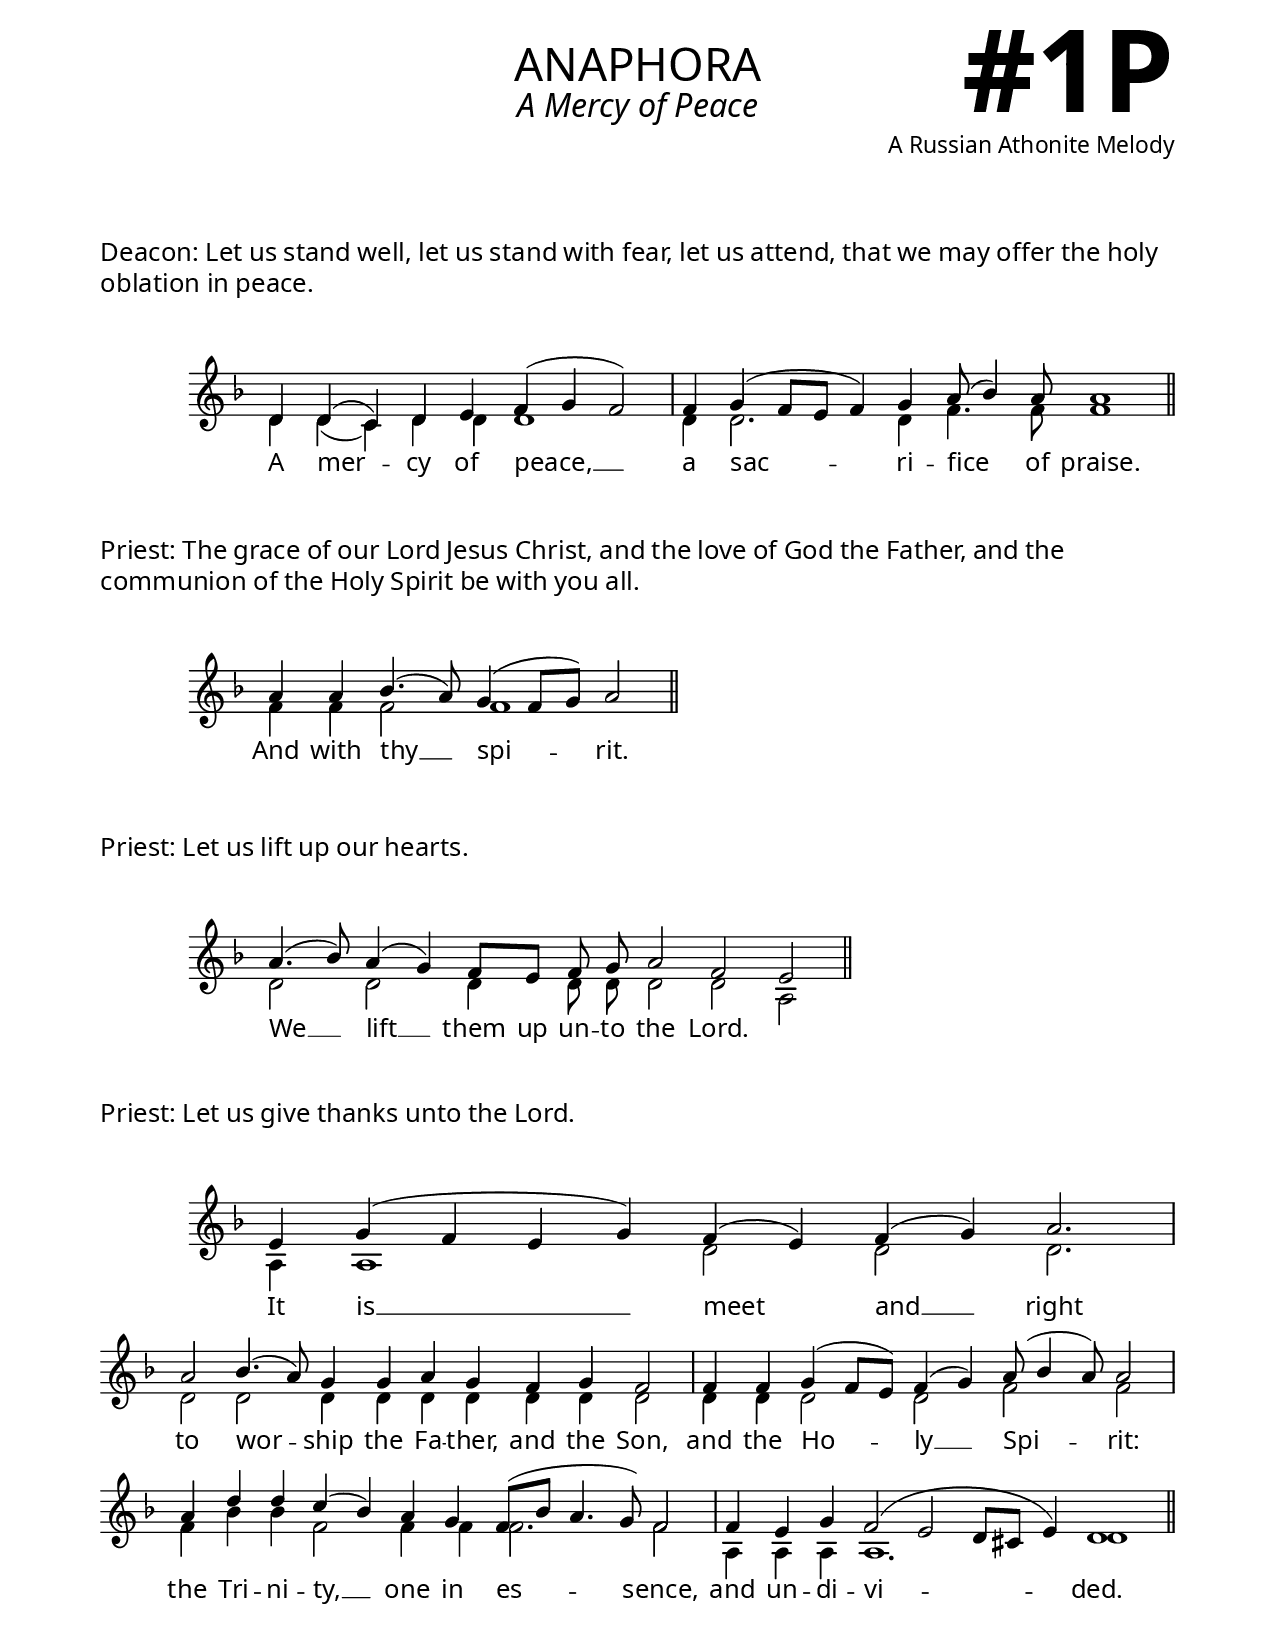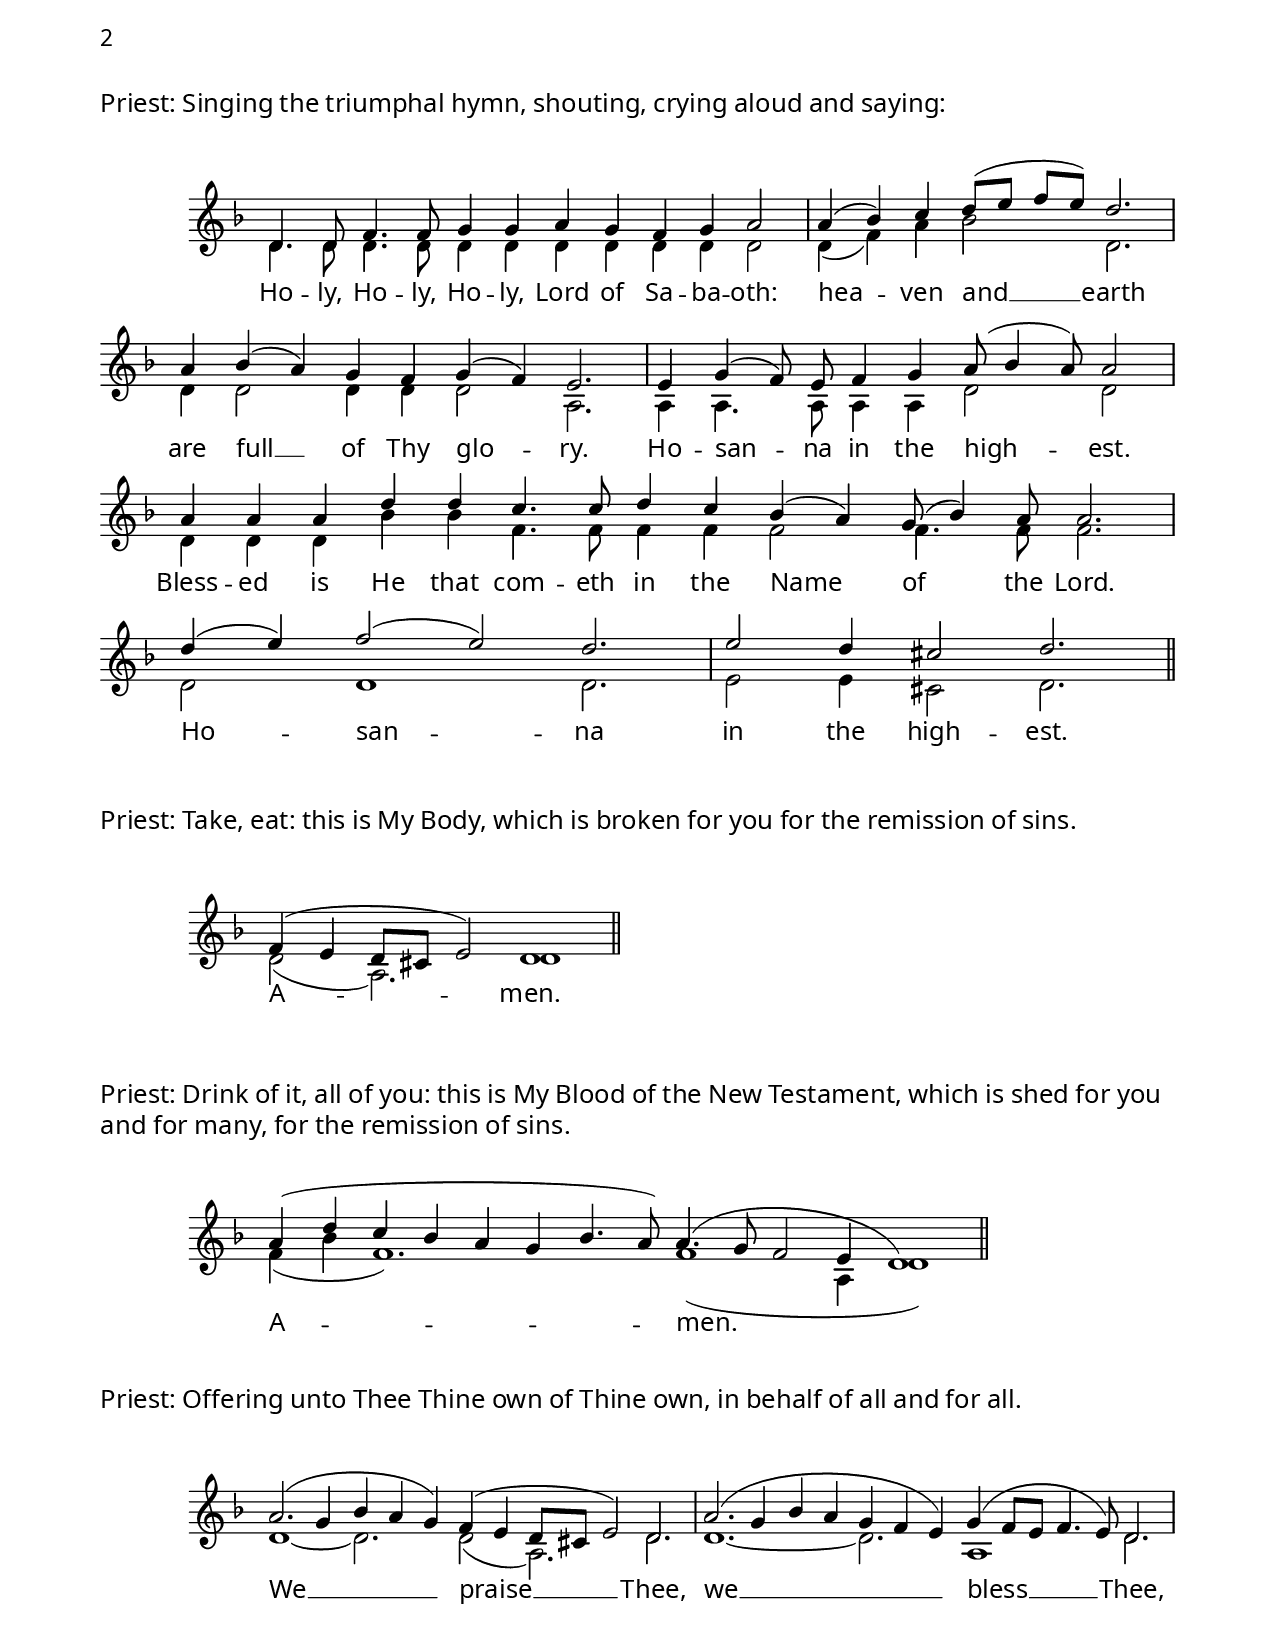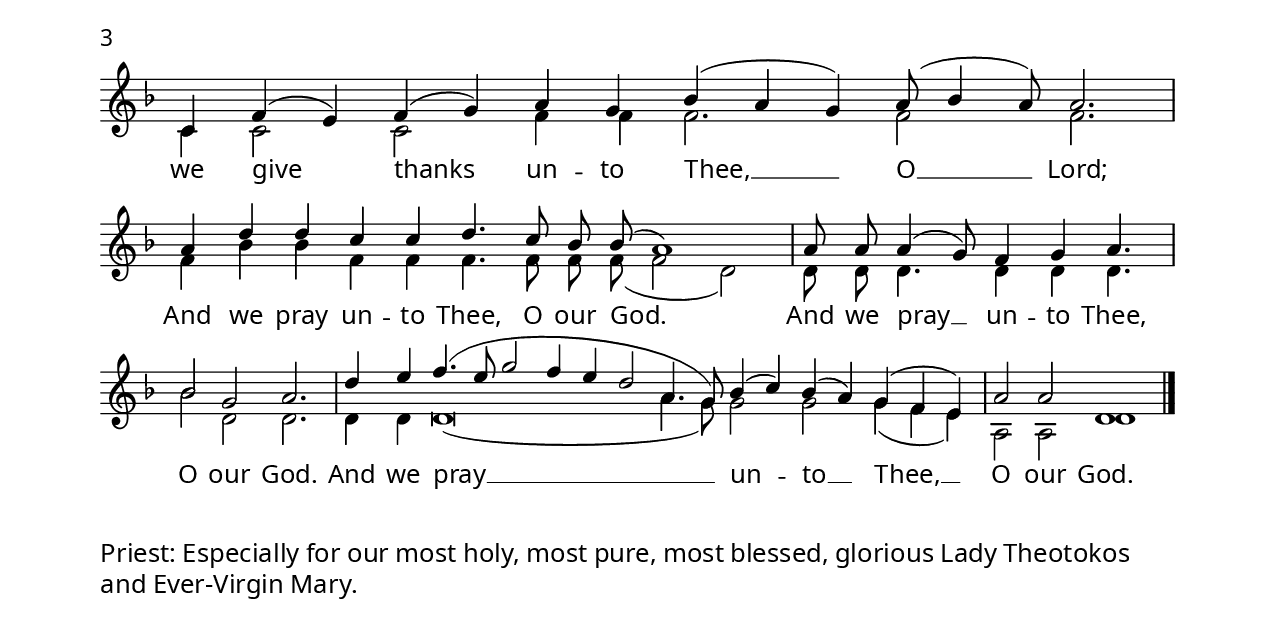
\version "2.24.4"

\header {
    title = "anaphora"
    subtitle = "A Mercy of Peace"
    composer = "A Russian Athonite Melody"
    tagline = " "
}


bindernumber = \markup {
    \override #'(font-name . "Goudy Old Style Bold")

    \fontsize #14 "#1P" 
     }


subTitleFont = \markup {\fill-line {
                \fontsize #3 \override #'(font-name . "EB Garamond Italic")
                \fromproperty #'header:subtitle
                }}

titleFont = \markup {\fill-line {
                \fontsize #8 \caps
                \override #'(font-name . "EB Garamond")
                \fromproperty #'header:title
                }}

\paper {
    #(set-paper-size "letter")
    page-breaking = #ly:optimal-breaking
    ragged-last-bottom = ##t
    right-margin = 17\mm
    left-margin = 17\mm
    #(define fonts
        (set-global-fonts
            #:roman "EB Garamond SemiBold"
    ))
    bookTitleMarkup = \markup \null
    oddHeaderMarkup = \markup {
        \override #'(baseline-skip . 3.5) \fill-line {
            \if \on-first-page  %version 2.23.4
            % \raise #8 \fromproperty #'header:dedication % to ajust and uncomment for dedication
            \if \on-first-page %version 2.23.4
            \raise #3 % to ajust
            \column {
                \titleFont
                \subTitleFont
                \fill-line {
                \smaller \bold
                \fromproperty #'header:subsubtitle
                }
                \fill-line {
                \large \override #'(font-name . "EB Garamond")
                \fromproperty #'header:poet
                { \large \bold \fromproperty #'header:instrument }
                \override #'(font-name . "EB Garamond Medium") \fromproperty #'header:composer
                }
                \fill-line {
                \fromproperty #'header:meter
                \fromproperty #'header:arranger
                }
            }
            \if \on-first-page
                \right-align \bindernumber

        }
        \raise #5
        \if \should-print-page-number %version 2.23.4
        % \if \should-print-page-number  %version 2.23.3
        \fromproperty #'page:page-number-string
    }
    evenHeaderMarkup = \oddHeaderMarkup

}

#(define-markup-command (ebregular layout props text)
   (markup?)
   (interpret-markup layout props
     (markup #:override '(font-name . "EB Garamond") text )))

\markup \vspace #2
\markup \wordwrap {\larger {  Deacon: \ebregular{Let us stand well, let us stand with fear, let us attend, that we may offer the holy oblation in peace.}}}
\markup \vspace #1


\version "2.24.4"




keyTime = { \key f \major}
cadenzaMeasure = {
  \cadenzaOff
  \partial 1024 s1024
  \cadenzaOn

}

SopMusic    = \relative { 
    \override Score.BarNumber.break-visibility = #all-visible
    \cadenzaOn
    d'4 d( c) d e f( g f2) \cadenzaMeasure
    f4 g( f8[ e] f4) g a8( bes4) a8 a1 \cadenzaMeasure \section
}

BassMusic   = \relative {
    \override Score.BarNumber.break-visibility = #all-visible
    \cadenzaOn
    d'4 d( c) d d d1 \cadenzaMeasure
    d4 d2. d4 f4. f8 f1 \cadenzaMeasure \section

}

VerseOne = \lyricmode {
    A mer -- cy of peace, __
    a sac -- ri -- fice of praise.
    }


\score {
    \new Staff \with {midiInstrument = "choir aahs"} <<
        \clef "treble"
        \new Voice = "Sop"  { \voiceOne \keyTime \SopMusic}
        \new Voice = "Bass"  { \voiceTwo \keyTime \BassMusic}

        \new Lyrics \lyricsto "Sop" { \VerseOne }
    >>
    \layout {
    \context {
        \Score
            \omit BarNumber
            \override SpacingSpanner.common-shortest-duration = #(ly:make-moment 1/16)
    }
    \context {
        \Staff
            \remove Time_signature_engraver
    }
    \context {
        \Lyrics
            \override LyricSpace.minimum-distance = #1.0
    }
    }
    \midi {
        \tempo 4 = 120
    }
}







\markup \vspace #1
\markup \wordwrap {\larger {  Priest: \ebregular{The grace of our Lord Jesus Christ, and the love of God the Father, and the communion of the Holy Spirit be with you all.}}}
\markup \vspace #1

\version "2.24.4"




keyTime = { \key f \major}
cadenzaMeasure = {
  \cadenzaOff
  \partial 1024 s1024
  \cadenzaOn

}

SopMusic    = \relative { 
    \override Score.BarNumber.break-visibility = #all-visible
    \cadenzaOn
    a'4 a bes4.( a8) g4( f8[ g]) a2 \cadenzaMeasure \section

}

BassMusic   = \relative {
    \override Score.BarNumber.break-visibility = #all-visible
    \cadenzaOn
    f'4 f f2 f1 \cadenzaMeasure \section
}

VerseOne = \lyricmode {
    And with thy __ spi -- rit.
    }


\score {
    \new Staff \with {midiInstrument = "choir aahs"} <<
        \clef "treble"
        \new Voice = "Sop"  { \voiceOne \keyTime \SopMusic}
        \new Voice = "Bass"  { \voiceTwo \keyTime \BassMusic}

        \new Lyrics \lyricsto "Sop" { \VerseOne }
    >>
    \layout {
    \context {
        \Score
            \omit BarNumber
            \override SpacingSpanner.common-shortest-duration = #(ly:make-moment 1/16)

    }
    \context {
        \Staff
            \remove Time_signature_engraver
    }
    \context {
        \Lyrics
            \override LyricSpace.minimum-distance = #1.0
    }
    }
    \midi {
        \tempo 4 = 120
    }
}







\markup \vspace #1
\markup \wordwrap {\larger {  Priest: \ebregular{Let us lift up our hearts.}}}
\markup \vspace #1

\version "2.24.4"




keyTime = { \key f \major}
cadenzaMeasure = {
  \cadenzaOff
  \partial 1024 s1024
  \cadenzaOn

}

SopMusic    = \relative { 
    \override Score.BarNumber.break-visibility = #all-visible
    \cadenzaOn
    a'4.( bes8) a4( g) f8[ e] f g a2 f e \cadenzaMeasure \section

}

BassMusic   = \relative {
    \override Score.BarNumber.break-visibility = #all-visible
    \cadenzaOn
    d'2 d d4 d8 d d2 d a \cadenzaMeasure \section
}

VerseOne = \lyricmode {
    We __ lift __ them up un -- to the Lord.
    }


\score {
    \new Staff \with {midiInstrument = "choir aahs"} <<
        \clef "treble"
        \new Voice = "Sop"  { \voiceOne \keyTime \SopMusic}
        \new Voice = "Bass"  { \voiceTwo \keyTime \BassMusic}

        \new Lyrics \lyricsto "Sop" { \VerseOne }
    >>
    \layout {
    \context {
        \Score
            \omit BarNumber
            \override SpacingSpanner.common-shortest-duration = #(ly:make-moment 1/16)

    }
    \context {
        \Staff
            \remove Time_signature_engraver
    }
    \context {
        \Lyrics
            \override LyricSpace.minimum-distance = #1.0
    }
    }
    \midi {
        \tempo 4 = 120
    }
}







\markup \vspace #1
\markup \wordwrap {\larger {  Priest: \ebregular{Let us give thanks unto the Lord.}}}
\markup \vspace #1

\version "2.24.4"




keyTime = { \key f \major}
cadenzaMeasure = {
    \cadenzaOff
    \partial 1024 s1024
    \cadenzaOn
}

SopMusic    = \relative { 
    \override Score.BarNumber.break-visibility = #all-visible
    \cadenzaOn
    e'4 g( f e g) f( e) f( g) a2. \cadenzaMeasure
    a2 bes4.( a8) g4 g a g f g f2 \cadenzaMeasure
    f4 f g( f8[ e]) f4( g) a8( bes4 a8) a2 \cadenzaMeasure
    a4 d d c( bes) a g f8([ bes] a4. g8) f2 \cadenzaMeasure
    f4 e g f2( e d8[ cis] e4) d1 \cadenzaMeasure \section

}

BassMusic   = \relative {
    \override Score.BarNumber.break-visibility = #all-visible
    \cadenzaOn
    a4 a1 d2 d d2. \cadenzaMeasure
    d2 d d4 d d d d d d2 \cadenzaMeasure
    d4 d d2 d f f \cadenzaMeasure
    f4 bes bes f2 f4 f f2. f2 \cadenzaMeasure
    a,4 a a a1. d1 \cadenzaMeasure
}

VerseOne = \lyricmode {
    It is __ meet and __ right
    to wor -- ship the Fa -- ther, and the Son,
    and the Ho -- ly __ Spi -- rit:
    the Tri -- ni -- ty, __ one in es -- sence,
    and un -- di -- vi -- ded.
    }


\score {
    \new Staff \with {midiInstrument = "choir aahs"} <<
        \clef "treble"
        \new Voice = "Sop"  { \voiceOne \keyTime \SopMusic}
        \new Voice = "Bass"  { \voiceTwo \keyTime \BassMusic}

        \new Lyrics \lyricsto "Sop" { \VerseOne }
    >>
    \layout {
    \context {
        \Score
            \omit BarNumber
            \override SpacingSpanner.common-shortest-duration = #(ly:make-moment 1/16)

    }
    \context {
        \Staff
            \remove Time_signature_engraver
    }
    \context {
        \Lyrics
            \override LyricSpace.minimum-distance = #1.0
    }
    }
    \midi {
        \tempo 4 = 120
    }
}







\markup \vspace #1
\markup \wordwrap {\larger {  Priest: \ebregular{Singing the triumphal hymn, shouting, crying aloud and saying:}}}
\markup \vspace #1

\version "2.24.4"




keyTime = { \key f \major}
cadenzaMeasure = {
  \cadenzaOff
  \partial 1024 s1024
  \cadenzaOn

}

SopMusic    = \relative { 
    \override Score.BarNumber.break-visibility = #all-visible
    \cadenzaOn
    
    d'4. d8 f4. f8 g4 g a g f g a2 \cadenzaMeasure
    a4( bes) c d8([ e] f[ e]) d2. \cadenzaMeasure


    a4 bes( a) g f g( f) e2. \cadenzaMeasure
    e4 g( f8) e f4 g a8( bes4 a8) a2 \cadenzaMeasure
    a4 a a d d c4. c8 d4 c bes( a) g8( bes4) a8 a2. \cadenzaMeasure
    d4( e) f2( e) d2. \cadenzaMeasure
    e2 d4 cis2 d2. \cadenzaMeasure \section
}

BassMusic   = \relative {
    \override Score.BarNumber.break-visibility = #all-visible
    \cadenzaOn

    d'4. d8 d4. d8 d4 d d d d d d2 \cadenzaMeasure
    d4( f) a bes2 d,2. \cadenzaMeasure
    d4 d2 d4 d d2 a2. \cadenzaMeasure
    a4 a4. a8 a4 a d2 d \cadenzaMeasure
    d4 d d bes' bes f4. f8 f4 f f2 f4. f8 f2. \cadenzaMeasure
    d2 d1 d2. \cadenzaMeasure
    e2 e4 cis2 d2. \cadenzaMeasure \section
}

VerseOne = \lyricmode {
    Ho -- ly, Ho -- ly, Ho -- ly, Lord of Sa -- ba -- oth:
    hea -- ven and __ earth
    are full __ of Thy glo -- ry.
    Ho -- san -- na in the high -- est.
    Bless -- ed is He that com -- eth in the Name of the Lord.
    Ho -- san -- na 
    in the high -- est.
    }


\score {
    \new Staff \with {midiInstrument = "choir aahs"} <<
        \clef "treble"
        \new Voice = "Sop"  { \voiceOne \keyTime \SopMusic}
        \new Voice = "Bass"  { \voiceTwo \keyTime \BassMusic}

        \new Lyrics \lyricsto "Sop" { \VerseOne }
    >>
    \layout {
    \context {
        \Score
            \omit BarNumber
            \override SpacingSpanner.common-shortest-duration = #(ly:make-moment 1/16)
    }
    \context {
        \Staff
            \remove Time_signature_engraver
    }
    \context {
        \Lyrics
            \override LyricSpace.minimum-distance = #1.0
    }
    }
    \midi {
        \tempo 4 = 120
    }
}







\markup \vspace #1
\markup \wordwrap {\larger {  Priest: \ebregular{Take, eat: this is My Body, which is broken for you for the remission of sins.}}}
\markup \vspace #1

\version "2.24.4"




keyTime = { \key f \major}
cadenzaMeasure = {
  \cadenzaOff
  \partial 1024 s1024
  \cadenzaOn

}

SopMusic    = \relative { 
    \override Score.BarNumber.break-visibility = #all-visible
    \cadenzaOn
    f'4( e d8[ cis] e2) d1 \cadenzaMeasure \section


}

BassMusic   = \relative {
    \override Score.BarNumber.break-visibility = #all-visible
    \cadenzaOn
    d'2( a2.) d1 \cadenzaMeasure
}

VerseOne = \lyricmode {
    A -- men.
    }


\score {
    \new Staff \with {midiInstrument = "choir aahs"} <<
        \clef "treble"
        \new Voice = "Sop"  { \voiceOne \keyTime \SopMusic}
        \new Voice = "Bass"  { \voiceTwo \keyTime \BassMusic}

        \new Lyrics \lyricsto "Sop" { \VerseOne }
    >>
    \layout {
    \context {
        \Score
            \omit BarNumber
            \override SpacingSpanner.common-shortest-duration = #(ly:make-moment 1/16)

    }
    \context {
        \Staff
            \remove Time_signature_engraver
    }
    \context {
        \Lyrics
            \override LyricSpace.minimum-distance = #1.0
    }
    }
    \midi {
        \tempo 4 = 120
    }
}







\markup \vspace #1
\markup \wordwrap {\larger {  Priest: \ebregular{Drink of it, all of you: this is My Blood of the New Testament, which is shed for you and for many, for the remission of sins.}}}
\markup \vspace #1

\version "2.24.4"




keyTime = { \key f \major}
cadenzaMeasure = {
  \cadenzaOff
  \partial 1024 s1024
  \cadenzaOn

}

SopMusic    = \relative { 
    \override Score.BarNumber.break-visibility = #all-visible
    \cadenzaOn
    a'4( d c bes a g bes4. a8) a4.( g8 f2 e4 d1) \cadenzaMeasure \section
}

BassMusic   = \relative {
    \override Score.BarNumber.break-visibility = #all-visible
    \cadenzaOn
    f'4( bes f1.) f1( a,4 d1) \cadenzaMeasure \section
}

VerseOne = \lyricmode {
    A -- men.
    }


\score {
    \new Staff \with {midiInstrument = "choir aahs"} <<
        \clef "treble"
        \new Voice = "Sop"  { \voiceOne \keyTime \SopMusic}
        \new Voice = "Bass"  { \voiceTwo \keyTime \BassMusic}

        \new Lyrics \lyricsto "Sop" { \VerseOne }
    >>
    \layout {
    \context {
        \Score
            \omit BarNumber
            \override SpacingSpanner.common-shortest-duration = #(ly:make-moment 1/16)

    }
    \context {
        \Staff
            \remove Time_signature_engraver
    }
    \context {
        \Lyrics
            \override LyricSpace.minimum-distance = #1.0
    }
    }
    \midi {
        \tempo 4 = 120
    }
}







\markup \vspace #1
\markup \wordwrap {\larger {  Priest: \ebregular{Offering unto Thee Thine own of Thine own, in behalf of all and for all.}}}
\markup \vspace #1

\version "2.24.4"




keyTime = { \key f \major}
cadenzaMeasure = {
  \cadenzaOff
  \partial 1024 s1024
  \cadenzaOn

}

SopMusic    = \relative { 
    \override Score.BarNumber.break-visibility = #all-visible
    \cadenzaOn
    
    a'2.( g4 bes a g) f( e d8[ cis] e2) d2. \cadenzaMeasure
    a'2.( g4 bes a g f e) g( f8[ e] f4. e8) d2. \cadenzaMeasure
    c4 f( e) f( g) a g bes( a g) a8( bes4 a8) a2. \cadenzaMeasure
    a4 d d c c d4. c8 bes bes( a1) \cadenzaMeasure
    a8 a a4( g8) f4 g a4. \cadenzaMeasure
    bes2 g a2. \cadenzaMeasure
    d4 e f4.( e8 g2 f4 e d2 a4. g8) bes4( c) bes( a) g( f e) \cadenzaMeasure
    a2 a2 d,1 \cadenzaMeasure \fine
}

BassMusic   = \relative {
    \override Score.BarNumber.break-visibility = #all-visible
    \cadenzaOn

    d'1~ d2. d2( a2.) d \cadenzaMeasure
    d1.~ d2. a1 d2. \cadenzaMeasure
    c4 c2 c f4 f f2. f2 f2. \cadenzaMeasure
    f4 bes bes f f f4. f8 f f( f2 d2) \cadenzaMeasure
    d8 d d4. d4 d d4. \cadenzaMeasure
    bes'2 d, d2. \cadenzaMeasure
    d4 d d\breve( a'4. g8) g2 g g4( f e) \cadenzaMeasure
    a,2 a d1 \cadenzaMeasure \fine

}

VerseOne = \lyricmode {
    We __ praise __ Thee,
    we __ bless __ Thee,
    we give thanks un -- to Thee, __ O __ Lord;
    And we pray un -- to Thee, O our God.
    And we pray __ un -- to Thee,
    O our God.
    And we pray __ un -- to __ Thee, __
    O our God.
    }


\score {
    \new Staff \with {midiInstrument = "choir aahs"} <<
        \clef "treble"
        \new Voice = "Sop"  { \voiceOne \keyTime \SopMusic}
        \new Voice = "Bass"  { \voiceTwo \keyTime \BassMusic}

        \new Lyrics \lyricsto "Sop" { \VerseOne }
    >>
    \layout {
    \context {
        \Score
            \omit BarNumber
            \override SpacingSpanner.common-shortest-duration = #(ly:make-moment 1/16)

    }
    \context {
        \Staff
            \remove Time_signature_engraver
    }
    \context {
        \Lyrics
            \override LyricSpace.minimum-distance = #1.0
    }
    }
    \midi {
        \tempo 4 = 120
    }
}







\markup \vspace #1
\markup \wordwrap {\larger {  Priest: \ebregular{Especially for our most holy, most pure, most blessed, glorious Lady Theotokos and Ever-Virgin Mary.}}}
\markup \vspace #1